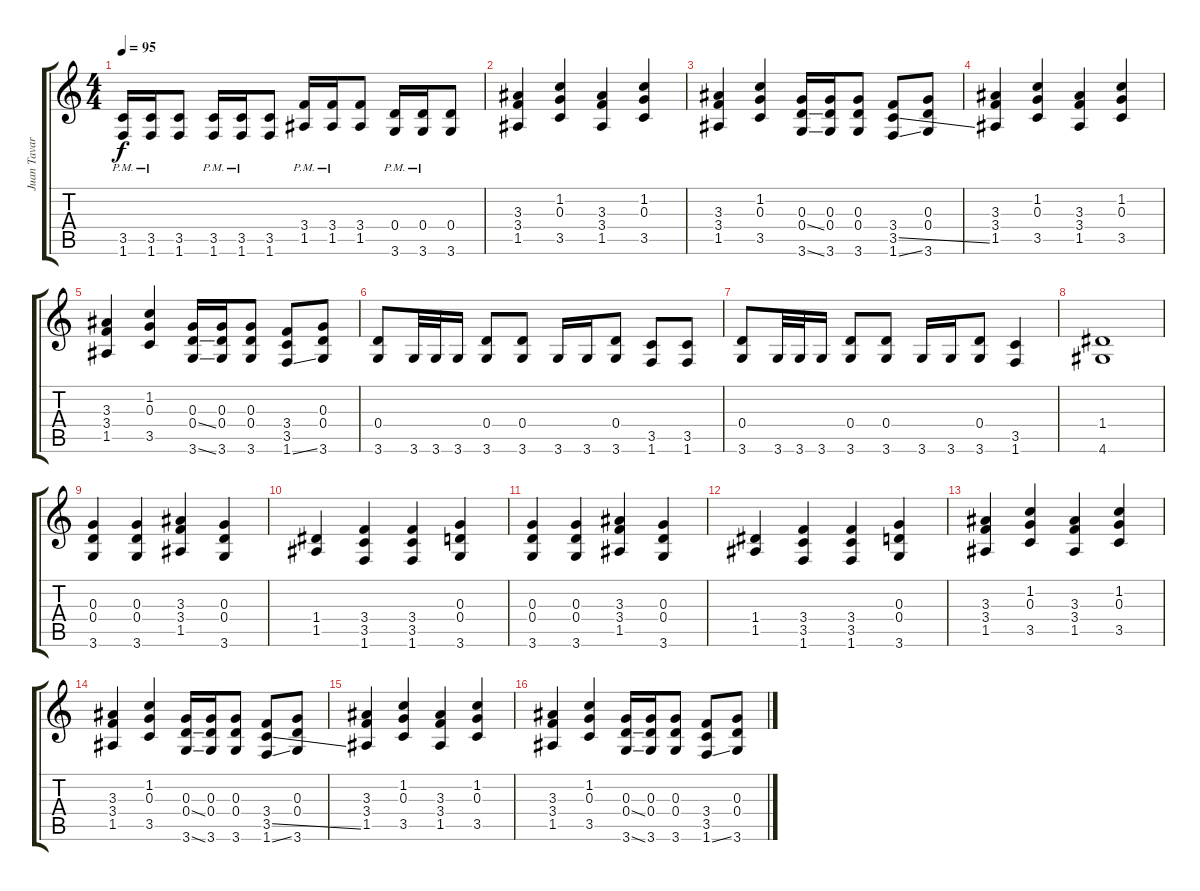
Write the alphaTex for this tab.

\track ("Juan Tavarez" "Juan Tavar") {instrument distortionguitar}
\staff {score tabs}
\tuning (E4 B3 G3 D3 A2 E2) {hide}
\ts (4 4)
\tempo 95
\clef g2
\ks c
(3.5{pm} 1.6{pm}).16{dy f} (3.5{pm} 1.6{pm}).16 (3.5 1.6).8 (3.5{pm} 1.6{pm}).16 (3.5{pm} 1.6{pm}).16 (3.5 1.6).8 (3.4{pm} 1.5{pm}).16 (3.4{pm} 1.5{pm}).16 (3.4 1.5).8 (0.4{pm} 3.6{pm}).16 (0.4{pm} 3.6{pm}).16 (0.4 3.6).8 |
(3.3 3.4 1.5).4 (1.2 0.3 3.5).4 (3.3 3.4 1.5).4 (1.2 0.3 3.5).4 |
(3.3 3.4 1.5).4 (1.2 0.3 3.5).4 (0.3 0.4{ss} 3.6{ss}).16 (0.3 0.4 3.6).16 (0.3 0.4 3.6).8 (3.4 3.5{ss} 1.6{ss}).8 (0.3 0.4 3.6).8 |
(3.3 3.4 1.5).4 (1.2 0.3 3.5).4 (3.3 3.4 1.5).4 (1.2 0.3 3.5).4 |
(3.3 3.4 1.5).4 (1.2 0.3 3.5).4 (0.3 0.4{ss} 3.6{ss}).16 (0.3 0.4 3.6).16 (0.3 0.4 3.6).8 (3.4 3.5 1.6{ss}).8 (0.3 0.4 3.6).8 |
(0.4 3.6).8 3.6.32 3.6.32 3.6.16 (0.4 3.6).8 (0.4 3.6).8 3.6.16 3.6.16 (0.4 3.6).8 (3.5 1.6).8 (3.5 1.6).8 |
(0.4 3.6).8 3.6.32 3.6.32 3.6.16 (0.4 3.6).8 (0.4 3.6).8 3.6.16 3.6.16 (0.4 3.6).8 (3.5 1.6).4 |
(1.4 4.6).1 |
(0.3 0.4 3.6).4 (0.3 0.4 3.6).4 (3.3 3.4 1.5).4 (0.3 0.4 3.6).4 |
(1.4 1.5).4 (3.4 3.5 1.6).4 (3.4 3.5 1.6).4 (0.3 0.4 3.6).4 |
(0.3 0.4 3.6).4 (0.3 0.4 3.6).4 (3.3 3.4 1.5).4 (0.3 0.4 3.6).4 |
(1.4 1.5).4 (3.4 3.5 1.6).4 (3.4 3.5 1.6).4 (0.3 0.4 3.6).4 |
(3.3 3.4 1.5).4 (1.2 0.3 3.5).4 (3.3 3.4 1.5).4 (1.2 0.3 3.5).4 |
(3.3 3.4 1.5).4 (1.2 0.3 3.5).4 (0.3 0.4{ss} 3.6{ss}).16 (0.3 0.4 3.6).16 (0.3 0.4 3.6).8 (3.4 3.5{ss} 1.6{ss}).8 (0.3 0.4 3.6).8 |
(3.3 3.4 1.5).4 (1.2 0.3 3.5).4 (3.3 3.4 1.5).4 (1.2 0.3 3.5).4 |
(3.3 3.4 1.5).4 (1.2 0.3 3.5).4 (0.3 0.4{ss} 3.6{ss}).16 (0.3 0.4 3.6).16 (0.3 0.4 3.6).8 (3.4 3.5 1.6{ss}).8 (0.3 0.4 3.6).8
